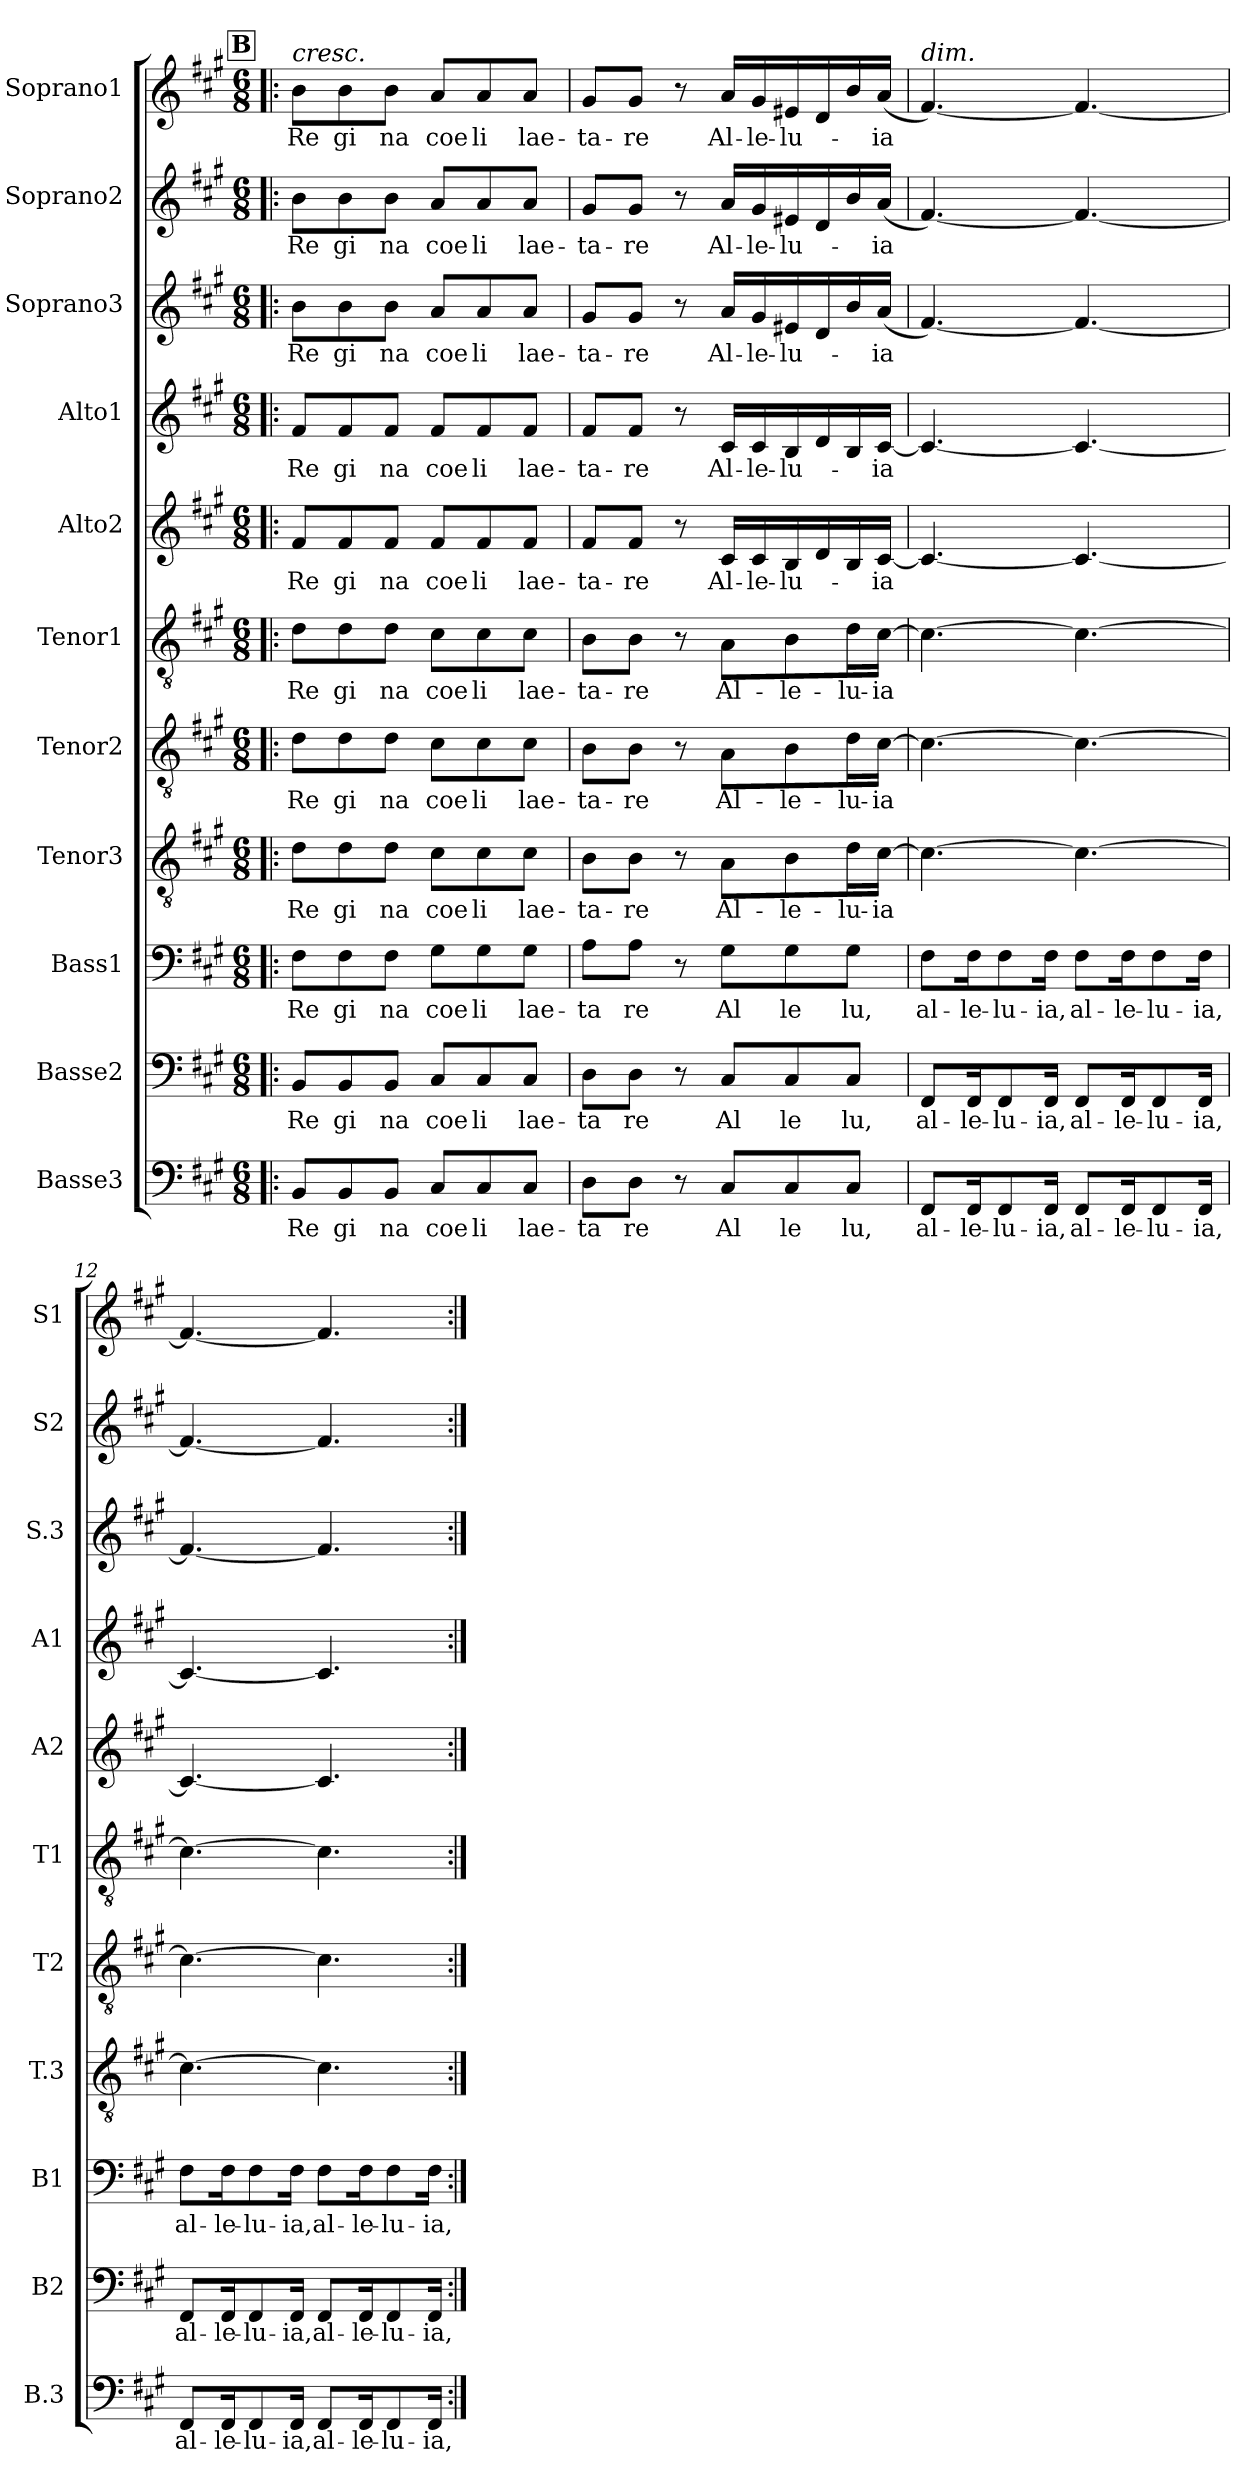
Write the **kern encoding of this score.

**kern	**text	**kern	**text	**kern	**text	**kern	**text	**kern	**text	**kern	**text	**kern	**text	**kern	**text	**kern	**text	**kern	**text	**kern	**text
*part11	*part11	*part10	*part10	*part9	*part9	*part8	*part8	*part7	*part7	*part6	*part6	*part5	*part5	*part4	*part4	*part3	*part3	*part2	*part2	*part1	*part1
*staff11	*staff11	*staff10	*staff10	*staff9	*staff9	*staff8	*staff8	*staff7	*staff7	*staff6	*staff6	*staff5	*staff5	*staff4	*staff4	*staff3	*staff3	*staff2	*staff2	*staff1	*staff1
*I"Basse3	*	*I"Basse2	*	*I"Bass1	*	*I"Tenor3	*	*I"Tenor2	*	*I"Tenor1	*	*I"Alto2	*	*I"Alto1	*	*I"Soprano3	*	*I"Soprano2	*	*I"Soprano1	*
*I'B.3	*	*I'B2	*	*I'B1	*	*I'T.3	*	*I'T2	*	*I'T1	*	*I'A2	*	*I'A1	*	*I'S.3	*	*I'S2	*	*I'S1	*
*clefF4	*	*clefF4	*	*clefF4	*	*clefGv2	*	*clefGv2	*	*clefGv2	*	*clefG2	*	*clefG2	*	*clefG2	*	*clefG2	*	*clefG2	*
*k[f#c#g#]	*	*k[f#c#g#]	*	*k[f#c#g#]	*	*k[f#c#g#]	*	*k[f#c#g#]	*	*k[f#c#g#]	*	*k[f#c#g#]	*	*k[f#c#g#]	*	*k[f#c#g#]	*	*k[f#c#g#]	*	*k[f#c#g#]	*
*M6/8	*	*M6/8	*	*M6/8	*	*M6/8	*	*M6/8	*	*M6/8	*	*M6/8	*	*M6/8	*	*M6/8	*	*M6/8	*	*M6/8	*
!!LO:REH:place=s1:a:B:fs=14:t=B
=9!|:	=9!|:	=9!|:	=9!|:	=9!|:	=9!|:	=9!|:	=9!|:	=9!|:	=9!|:	=9!|:	=9!|:	=9!|:	=9!|:	=9!|:	=9!|:	=9!|:	=9!|:	=9!|:	=9!|:	=9!|:	=9!|:
!	!	!	!	!	!	!	!	!	!	!	!	!	!	!	!	!	!	!	!	!LO:TX:a:i:t=cresc.	!
!	!LO:LY:b	!	!LO:LY:b	!	!LO:LY:b	!	!LO:LY:b	!	!LO:LY:b	!	!LO:LY:b	!	!LO:LY:b	!	!LO:LY:b	!	!LO:LY:b	!	!LO:LY:b	!	!LO:LY:b
8BB/L	Re	8BB/L	Re	8F#\L	Re	8d\L	Re	8d\L	Re	8d\L	Re	8f#/L	Re	8f#/L	Re	8b\L	Re	8b\L	Re	8b\L	Re
!	!LO:LY:b	!	!LO:LY:b	!	!LO:LY:b	!	!LO:LY:b	!	!LO:LY:b	!	!LO:LY:b	!	!LO:LY:b	!	!LO:LY:b	!	!LO:LY:b	!	!LO:LY:b	!	!LO:LY:b
8BB/	gi	8BB/	gi	8F#\	gi	8d\	gi	8d\	gi	8d\	gi	8f#/	gi	8f#/	gi	8b\	gi	8b\	gi	8b\	gi
!	!LO:LY:b	!	!LO:LY:b	!	!LO:LY:b	!	!LO:LY:b	!	!LO:LY:b	!	!LO:LY:b	!	!LO:LY:b	!	!LO:LY:b	!	!LO:LY:b	!	!LO:LY:b	!	!LO:LY:b
8BB/J	na	8BB/J	na	8F#\J	na	8d\J	na	8d\J	na	8d\J	na	8f#/J	na	8f#/J	na	8b\J	na	8b\J	na	8b\J	na
!	!LO:LY:b	!	!LO:LY:b	!	!LO:LY:b	!	!LO:LY:b	!	!LO:LY:b	!	!LO:LY:b	!	!LO:LY:b	!	!LO:LY:b	!	!LO:LY:b	!	!LO:LY:b	!	!LO:LY:b
8C#/L	coe	8C#/L	coe	8G#\L	coe	8c#\L	coe	8c#\L	coe	8c#\L	coe	8f#/L	coe	8f#/L	coe	8a/L	coe	8a/L	coe	8a/L	coe
!	!LO:LY:b	!	!LO:LY:b	!	!LO:LY:b	!	!LO:LY:b	!	!LO:LY:b	!	!LO:LY:b	!	!LO:LY:b	!	!LO:LY:b	!	!LO:LY:b	!	!LO:LY:b	!	!LO:LY:b
8C#/	li	8C#/	li	8G#\	li	8c#\	li	8c#\	li	8c#\	li	8f#/	li	8f#/	li	8a/	li	8a/	li	8a/	li
!	!LO:LY:b	!	!LO:LY:b	!	!LO:LY:b	!	!LO:LY:b	!	!LO:LY:b	!	!LO:LY:b	!	!LO:LY:b	!	!LO:LY:b	!	!LO:LY:b	!	!LO:LY:b	!	!LO:LY:b
8C#/J	lae-	8C#/J	lae-	8G#\J	lae-	8c#\J	lae-	8c#\J	lae-	8c#\J	lae-	8f#/J	lae-	8f#/J	lae-	8a/J	lae-	8a/J	lae-	8a/J	lae-
!!LO:PB:g=z
=10	=10	=10	=10	=10	=10	=10	=10	=10	=10	=10	=10	=10	=10	=10	=10	=10	=10	=10	=10	=10	=10
!	!LO:LY:b	!	!LO:LY:b	!	!LO:LY:b	!	!LO:LY:b	!	!LO:LY:b	!	!LO:LY:b	!	!LO:LY:b	!	!LO:LY:b	!	!LO:LY:b	!	!LO:LY:b	!	!LO:LY:b
8D\L	ta	8D\L	ta	8A\L	ta	8B\L	ta-	8B\L	ta-	8B\L	ta-	8f#/L	ta-	8f#/L	ta-	8g#/L	ta-	8g#/L	ta-	8g#/L	ta-
!	!LO:LY:b	!	!LO:LY:b	!	!LO:LY:b	!	!LO:LY:b	!	!LO:LY:b	!	!LO:LY:b	!	!LO:LY:b	!	!LO:LY:b	!	!LO:LY:b	!	!LO:LY:b	!	!LO:LY:b
8D\J	re	8D\J	re	8A\J	re	8B\J	-re	8B\J	-re	8B\J	-re	8f#/J	-re	8f#/J	-re	8g#/J	-re	8g#/J	-re	8g#/J	-re
8r	.	8r	.	8r	.	8r	.	8r	.	8r	.	8r	.	8r	.	8r	.	8r	.	8r	.
!	!LO:LY:b	!	!LO:LY:b	!	!LO:LY:b	!	!LO:LY:b	!	!LO:LY:b	!	!LO:LY:b	!	!LO:LY:b	!	!LO:LY:b	!	!LO:LY:b	!	!LO:LY:b	!	!LO:LY:b
8C#/L	Al	8C#/L	Al	8G#\L	Al	8A\L	Al-	8A\L	Al-	8A\L	Al-	16c#/LL	Al-	16c#/LL	Al-	16a/LL	Al-	16a/LL	Al-	16a/LL	Al-
!	!	!	!	!	!	!	!	!	!	!	!	!	!LO:LY:b	!	!LO:LY:b	!	!LO:LY:b	!	!LO:LY:b	!	!LO:LY:b
.	.	.	.	.	.	.	.	.	.	.	.	16c#/	-le-	16c#/	-le-	16g#/	-le-	16g#/	-le-	16g#/	-le-
!	!LO:LY:b	!	!LO:LY:b	!	!LO:LY:b	!	!LO:LY:b	!	!LO:LY:b	!	!LO:LY:b	!	!LO:LY:b	!	!LO:LY:b	!	!LO:LY:b	!	!LO:LY:b	!	!LO:LY:b
8C#/	le	8C#/	le	8G#\	le	8B\	-le-	8B\	-le-	8B\	-le-	16B/	-lu-	16B/	-lu-	16e#X/	-lu-	16e#X/	-lu-	16e#X/	-lu-
.	.	.	.	.	.	.	.	.	.	.	.	16d/	.	16d/	.	16d/	.	16d/	.	16d/	.
!	!LO:LY:b	!	!LO:LY:b	!	!LO:LY:b	!	!LO:LY:b	!	!LO:LY:b	!	!LO:LY:b	!	!	!	!	!	!	!	!	!	!
8C#/J	lu,	8C#/J	lu,	8G#\J	lu,	16d\L	-lu-	16d\L	-lu-	16d\L	-lu-	16B/	.	16B/	.	16b/	.	16b/	.	16b/	.
!	!	!	!	!	!	!	!LO:LY:b	!	!LO:LY:b	!	!LO:LY:b	!	!LO:LY:b	!	!LO:LY:b	!	!LO:LY:b	!	!LO:LY:b	!	!LO:LY:b
.	.	.	.	.	.	[16c#\JJ	-ia	[16c#\JJ	-ia	[16c#\JJ	-ia	[16c#/JJ	-ia	[16c#/JJ	-ia	(16a/JJ	-ia	(16a/JJ	-ia	(16a/JJ	-ia
=11	=11	=11	=11	=11	=11	=11	=11	=11	=11	=11	=11	=11	=11	=11	=11	=11	=11	=11	=11	=11	=11
!	!	!	!	!	!	!	!	!	!	!	!	!	!	!	!	!	!	!	!	!LO:TX:a:i:t=dim.	!
!	!LO:LY:b	!	!LO:LY:b	!	!LO:LY:b	!	!	!	!	!	!	!	!	!	!	!	!	!	!	!	!
8FF#/L	al-	8FF#/L	al-	8F#\L	al-	4.c#\_	.	4.c#\_	.	4.c#\_	.	4.c#/_	.	4.c#/_	.	[4.f#/)	.	[4.f#/)	.	[4.f#/)	.
!	!LO:LY:b	!	!LO:LY:b	!	!LO:LY:b	!	!	!	!	!	!	!	!	!	!	!	!	!	!	!	!
16FF#/K	-le-	16FF#/K	-le-	16F#\K	-le-	.	.	.	.	.	.	.	.	.	.	.	.	.	.	.	.
!	!LO:LY:b	!	!LO:LY:b	!	!LO:LY:b	!	!	!	!	!	!	!	!	!	!	!	!	!	!	!	!
8FF#/	-lu-	8FF#/	-lu-	8F#\	-lu-	.	.	.	.	.	.	.	.	.	.	.	.	.	.	.	.
!	!LO:LY:b	!	!LO:LY:b	!	!LO:LY:b	!	!	!	!	!	!	!	!	!	!	!	!	!	!	!	!
16FF#/Jk	-ia,	16FF#/Jk	-ia,	16F#\Jk	-ia,	.	.	.	.	.	.	.	.	.	.	.	.	.	.	.	.
!	!LO:LY:b	!	!LO:LY:b	!	!LO:LY:b	!	!	!	!	!	!	!	!	!	!	!	!	!	!	!	!
8FF#/L	al-	8FF#/L	al-	8F#\L	al-	4.c#\_	.	4.c#\_	.	4.c#\_	.	4.c#/_	.	4.c#/_	.	4.f#/_	.	4.f#/_	.	4.f#/_	.
!	!LO:LY:b	!	!LO:LY:b	!	!LO:LY:b	!	!	!	!	!	!	!	!	!	!	!	!	!	!	!	!
16FF#/K	-le-	16FF#/K	-le-	16F#\K	-le-	.	.	.	.	.	.	.	.	.	.	.	.	.	.	.	.
!	!LO:LY:b	!	!LO:LY:b	!	!LO:LY:b	!	!	!	!	!	!	!	!	!	!	!	!	!	!	!	!
8FF#/	-lu-	8FF#/	-lu-	8F#\	-lu-	.	.	.	.	.	.	.	.	.	.	.	.	.	.	.	.
!	!LO:LY:b	!	!LO:LY:b	!	!LO:LY:b	!	!	!	!	!	!	!	!	!	!	!	!	!	!	!	!
16FF#/Jk	-ia,	16FF#/Jk	-ia,	16F#\Jk	-ia,	.	.	.	.	.	.	.	.	.	.	.	.	.	.	.	.
=12	=12	=12	=12	=12	=12	=12	=12	=12	=12	=12	=12	=12	=12	=12	=12	=12	=12	=12	=12	=12	=12
!	!LO:LY:b	!	!LO:LY:b	!	!LO:LY:b	!	!	!	!	!	!	!	!	!	!	!	!	!	!	!	!
8FF#/L	al-	8FF#/L	al-	8F#\L	al-	4.c#\_	.	4.c#\_	.	4.c#\_	.	4.c#/_	.	4.c#/_	.	4.f#/_	.	4.f#/_	.	4.f#/_	.
!	!LO:LY:b	!	!LO:LY:b	!	!LO:LY:b	!	!	!	!	!	!	!	!	!	!	!	!	!	!	!	!
16FF#/K	-le-	16FF#/K	-le-	16F#\K	-le-	.	.	.	.	.	.	.	.	.	.	.	.	.	.	.	.
!	!LO:LY:b	!	!LO:LY:b	!	!LO:LY:b	!	!	!	!	!	!	!	!	!	!	!	!	!	!	!	!
8FF#/	-lu-	8FF#/	-lu-	8F#\	-lu-	.	.	.	.	.	.	.	.	.	.	.	.	.	.	.	.
!	!LO:LY:b	!	!LO:LY:b	!	!LO:LY:b	!	!	!	!	!	!	!	!	!	!	!	!	!	!	!	!
16FF#/Jk	-ia,	16FF#/Jk	-ia,	16F#\Jk	-ia,	.	.	.	.	.	.	.	.	.	.	.	.	.	.	.	.
!	!LO:LY:b	!	!LO:LY:b	!	!LO:LY:b	!	!	!	!	!	!	!	!	!	!	!	!	!	!	!	!
8FF#/L	al-	8FF#/L	al-	8F#\L	al-	4.c#\]	.	4.c#\]	.	4.c#\]	.	4.c#/]	.	4.c#/]	.	4.f#/]	.	4.f#/]	.	4.f#/]	.
!	!LO:LY:b	!	!LO:LY:b	!	!LO:LY:b	!	!	!	!	!	!	!	!	!	!	!	!	!	!	!	!
16FF#/K	-le-	16FF#/K	-le-	16F#\K	-le-	.	.	.	.	.	.	.	.	.	.	.	.	.	.	.	.
!	!LO:LY:b	!	!LO:LY:b	!	!LO:LY:b	!	!	!	!	!	!	!	!	!	!	!	!	!	!	!	!
8FF#/	-lu-	8FF#/	-lu-	8F#\	-lu-	.	.	.	.	.	.	.	.	.	.	.	.	.	.	.	.
!	!LO:LY:b	!	!LO:LY:b	!	!LO:LY:b	!	!	!	!	!	!	!	!	!	!	!	!	!	!	!	!
16FF#/Jk	-ia,	16FF#/Jk	-ia,	16F#\Jk	-ia,	.	.	.	.	.	.	.	.	.	.	.	.	.	.	.	.
=:|!	=:|!	=:|!	=:|!	=:|!	=:|!	=:|!	=:|!	=:|!	=:|!	=:|!	=:|!	=:|!	=:|!	=:|!	=:|!	=:|!	=:|!	=:|!	=:|!	=:|!	=:|!
*-	*-	*-	*-	*-	*-	*-	*-	*-	*-	*-	*-	*-	*-	*-	*-	*-	*-	*-	*-	*-	*-
